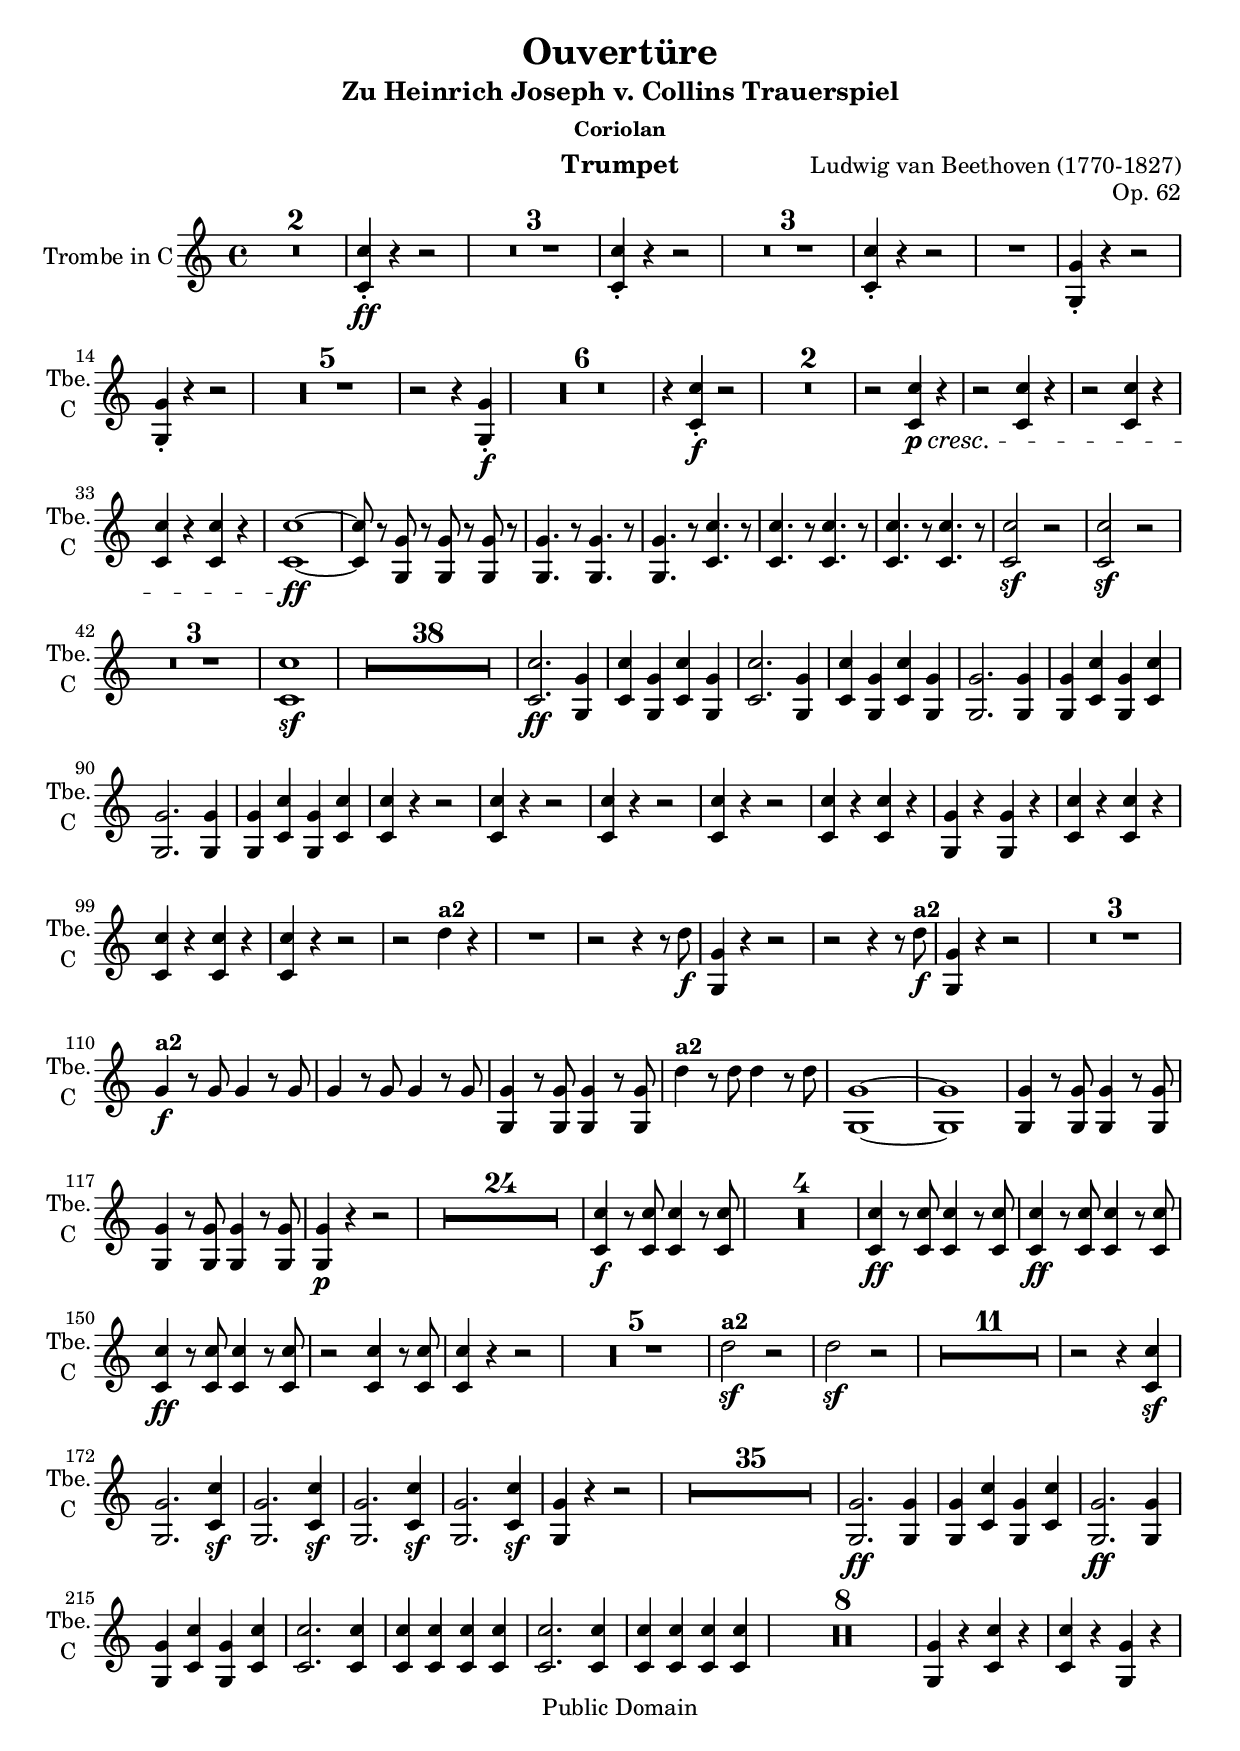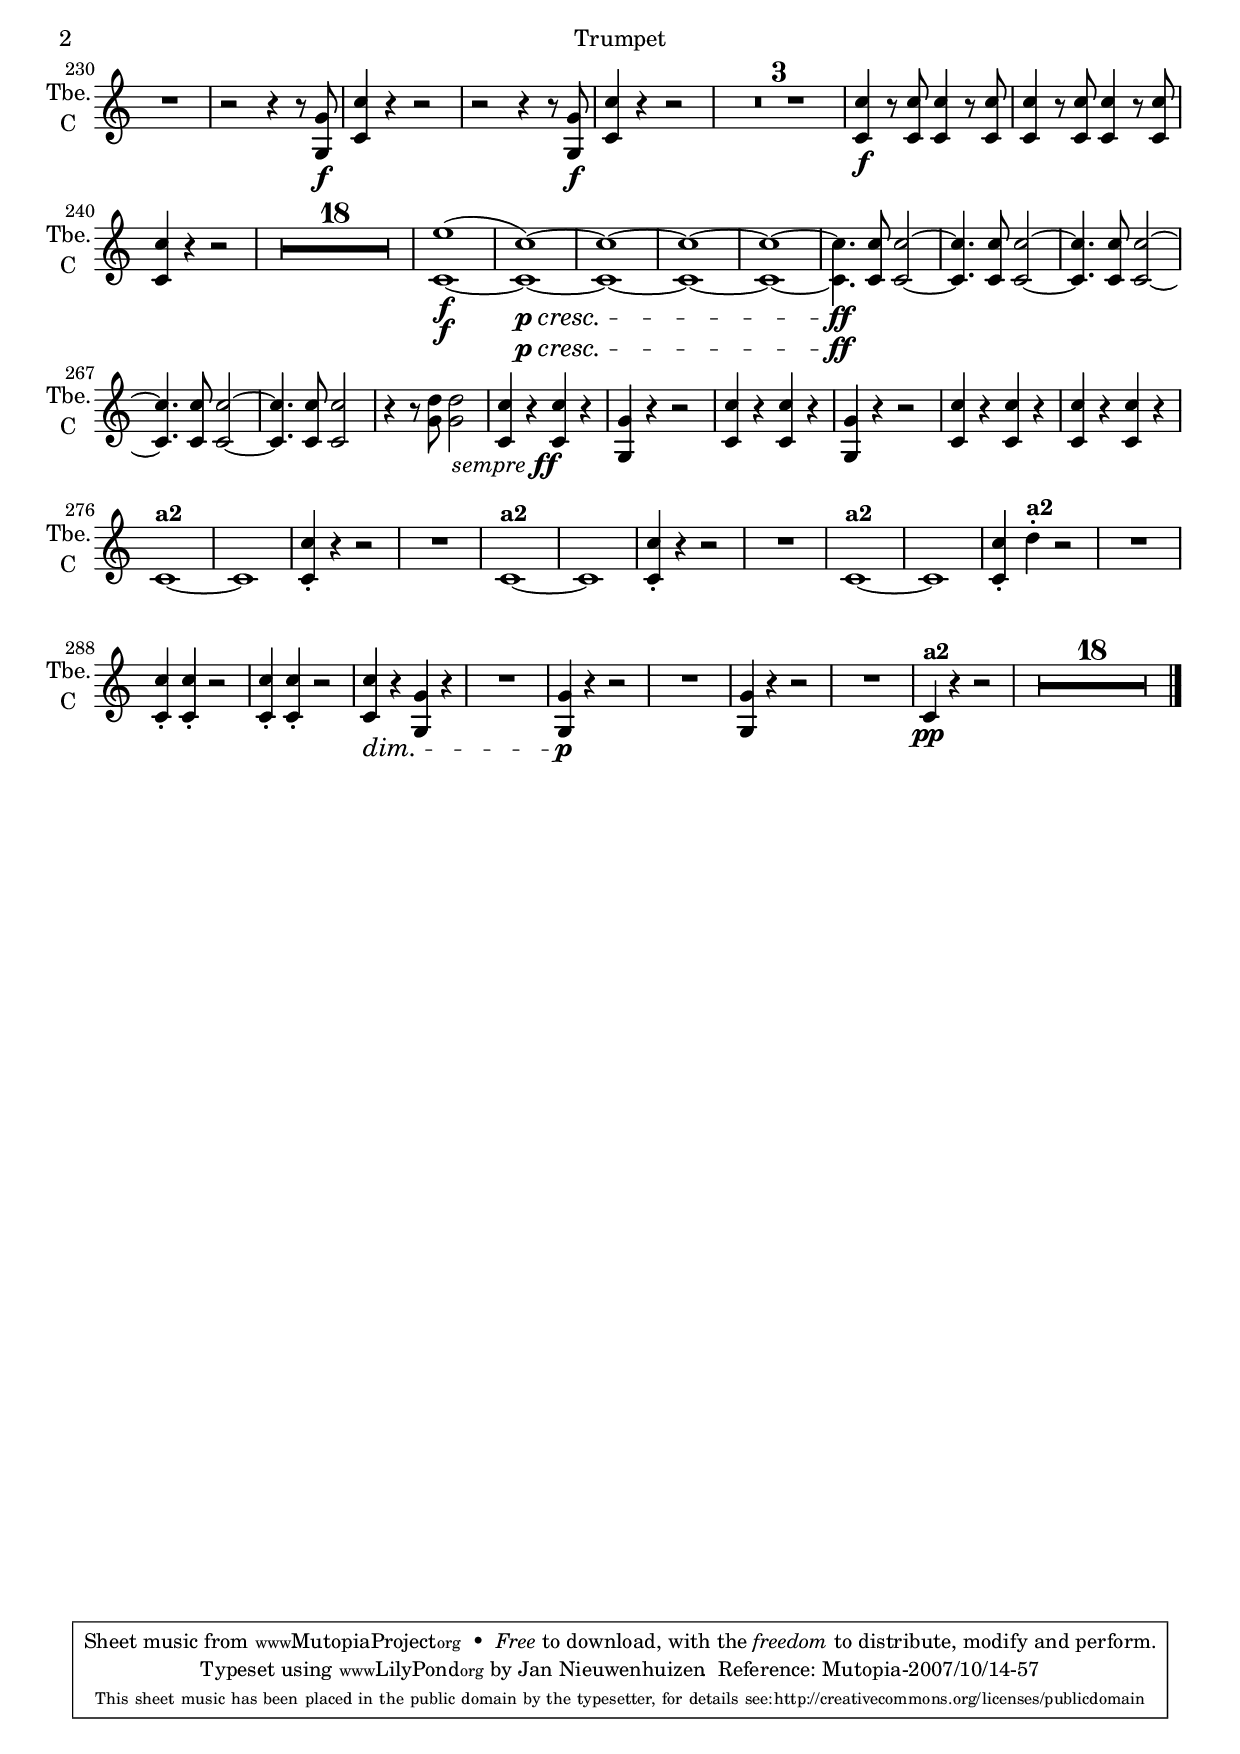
\version "2.16.0"

instrument = "Trumpet"

\include "header.ly"
\include "global.ly"

\version "2.16.0"


\version "2.16.0"

tromboI =   \relative c {
	R1*2|
	c''4-.\ff r r2|
	R1*3|
	c4-. r r2|
	R1*3|
	c4-. r r2|
	R1|
	g4-. r r2|
	g4-. r r2|
	R1*5|
	r2 r4 g4-.\f|
	R1*6|
	r4 c-.\f r2|
	R1*2|
	r2 c4\p\cresc r|
	r2 c4 r|
	r2 c4 r|
	c r c r|
	 c1\!\ff ~|
	c8 r g r g r g r|
	g4. r8 g4. r8|
	g4. r8 c4. r8|
	c4. r8 c4. r8|
	c4. r8 c4. r8|
	c2\sf r|
	c2\sf r|
	R1*3|
	c1\sf|
	R1*38|
	c2.\ff g4|
	c g c g|
	c2. g4|
	c g c g|
	g2. g4|
	g c g c|
	g2. g4|
	g c g c|
	c r r2|
	c4 r r2|
	c4 r r2|
	c4 r r2|
	c4 r c r|
	g r g r|
	c r c r|
	c r c r|
	c r r2|
	r d4 r|
	R1|
	r2 r4 r8 d\f|
	g,4 r r2|
	r r4 r8 d'\f|
	g,4 r r2|
	R1*3|
	%a deux|
	g4\f r8 g g4 r8 g|
	g4 r8 g g4 r8 g|
	g4 r8 g g4 r8 g|
	d'4 r8 d d4 r8 d|
	g,1~|
	g|
	g4 r8 g g4 r8 g|
	g4 r8 g g4 r8 g|
	g4\p r r2|
	R1*24|
	c4\f r8 c c4 r8 c|
	R1*4|
	c4\ff r8 c c4 r8 c|
	c4\ff r8 c c4 r8 c|
	c4\ff r8 c c4 r8 c|
	r2 c4 r8 c|
	c4 r r2|
	R1*5|
	d2\sf r|
	d\sf r|
	R1*11|
	r2 r4 c\sf|
	g2. c4\sf|
	g2. c4\sf|
	g2. c4\sf|
	g2. c4\sf|
	g4 r r2|
	R1*35|
	g2.\ff g4|
	g c g c|
	g2.\ff g4|
	g c g c|
	c2. c4|
	c c c c|
	c2. c4|
	c c c c|
	R1*8|
	g4 r c r|
	c r g r|
	R1|
	r2 r4 r8 g\f|
	c4 r r2|
	r r4 r8 g\f|
	c4 r r2|
	R1*3|
	c4\f r8 c c4 r8 c|
	c4 r8 c c4 r8 c|
	c4 r r2|
	R1*18|
	e1\f(|
	 c)\p\cresc ~|
	c~|
	c~|
	c~|
	 c4.\!\ff c8 c2~|
	c4. c8 c2~|
	c4. c8 c2~|
	c4. c8 c2~|
	c4. c8 c2|
	r4 r8 d d2|
	c4\ffsempre r c r|
	g r r2|
	c4 r c r|
	g r r2|
	c4 r c r|
	c r c r|
	%a deux|
	c,1~|
	c|
	c'4-. r r2|
	R1|
	c,1~|
	c|
	c'4-. r r2|
	R1|
	c,1~|
	c|
	c'4-. d-. r2|
	R1|
	c4-. c-. r2|
	c4-. c-. r2|
	c4\dim r g r|
	R1|
	 g4\!\p r r2|
	R1|
	g4 r r2|
	R1|
	c,4\pp r r2|
	R1*18|
}



\version "2.16.0"

tromboII =   \relative c {
	R1*2|
	c'4-.\ff r r2|
	R1*3|
	c4-. r r2|
	R1*3|
	c4-. r r2|
	R1|
	g4-. r r2|
	g4-. r r2|
	R1*5|
	r2 r4 g4-.\f|
	R1*6|
	r4 c-.\f r2|
	R1*2|
	r2 c4\p\cresc r|
	r2 c4 r|
	r2 c4 r|
	c r c r|
	 c1\!\ff ~|
	c8 r g r g r g r|
	g4. r8 g4. r8|
	g4. r8 c4. r8|
	c4. r8 c4. r8|
	c4. r8 c4. r8|
	c2\sf r|
	c2\sf r|
	R1*3|
	c1\sf|
	R1*38|
	c2.\ff g4|
	c g c g|
	c2. g4|
	c g c g|
	g2. g4|
	g c g c|
	g2. g4|
	g c g c|
	c r r2|
	c4 r r2|
	c4 r r2|
	c4 r r2|
	c4 r c r|
	g r g r|
	c r c r|
	c r c r|
	c r r2|
	r2 d'4 r|
	R1|
	r2 r4 r8 d\f|
	g,,4 r r2|
	r2 r4 r8 d''8\f|
	g,,4 r r2|
	R1*3|
	%a deux|
	g'4\f r8 g g4 r8 g|
	g4 r8 g g4 r8 g|
	g,4 r8 g g4 r8 g|
	d''4 r8 d d4 r8 d|
	g,,1~|
	g|
	g4 r8 g g4 r8 g|
	g4 r8 g g4 r8 g|
	g4\p r r2|
	R1*24|
	c4\f r8 c c4 r8 c|
	R1*4|
	c4\ff r8 c c4 r8 c|
	c4 r8 c c4 r8 c|
	c4 r8 c c4 r8 c|
	r2 c4 r8 c|
	c4 r r2|
	R1*5|
	d'2\sf r|
	d\sf r|
	R1*11|
	r2 r4 c,\sf|
	g2. c4\sf|
	g2. c4\sf|
	g2. c4\sf|
	g2. c4\sf|
	g4 r r2|
	R1*35|
	g2.\ff g4|
	g c g c|
	g2.\ff g4|
	g c g c|
	c2. c4|
	c c c c|
	c2. c4|
	c c c c|
	R1*8|
	g4 r c r|
	c r g r|
	R1|
	r2 r4 r8 g\f|
	c4 r r2|
	r r4 r8 g\f|
	c4 r r2|
	R1*3|
	c4\f r8 c c4 r8 c|
	c4 r8 c c4 r8 c|
	c4 r r2|
	R1*18|
	c1\f~|
	c\p\cresc ~|
	c~|
	c~|
	c~|
	 c4.\!\ff c8 c2~|
	c4. c8 c2~|
	c4. c8 c2~|
	c4. c8 c2~|
	c4. c8 c2|
	r4 r8 g'8 g2|
	c,4\ffsempre r c r|
	g r r2|
	c4 r c r|
	g r r2|
	c4 r c r|
	c r c r|
	%a deux|
	c1~|
	c|
	c4-. r r2|
	R1|
	c1~|
	c|
	c4-. r r2|
	R1|
	c1~|
	c|
	c4-. d'-. r2|
	R1|
	c,4-. c-. r2|
	c4-. c-. r2|
	c4\dim r g r|
	R1|
	 g4\!\p r r2|
	R1|
	g4 r r2|
	R1|
	c4\pp r r2|
	R1*18|
}


trombeStaff =  \context Staff = "trombe" <<
	\context Staff = "trombe" {
		\set Staff.midiInstrument = #"trumpet"

		\set Staff.instrumentName = #"Trombe in C"
		\set Staff.shortInstrumentName = \markup {\center-column {Tbe. \line{ "C"}}}

		 { \key c \major }
		\End
	}
	\context Voice = "one" \partcombine \tromboI \tromboII
>>


\include "coriolan-part-paper.ly"
\score{
	\trombeStaff 
	\layout {}
	\version "2.16.0"

\midi {
	\tempo 4 = 150
}

}
